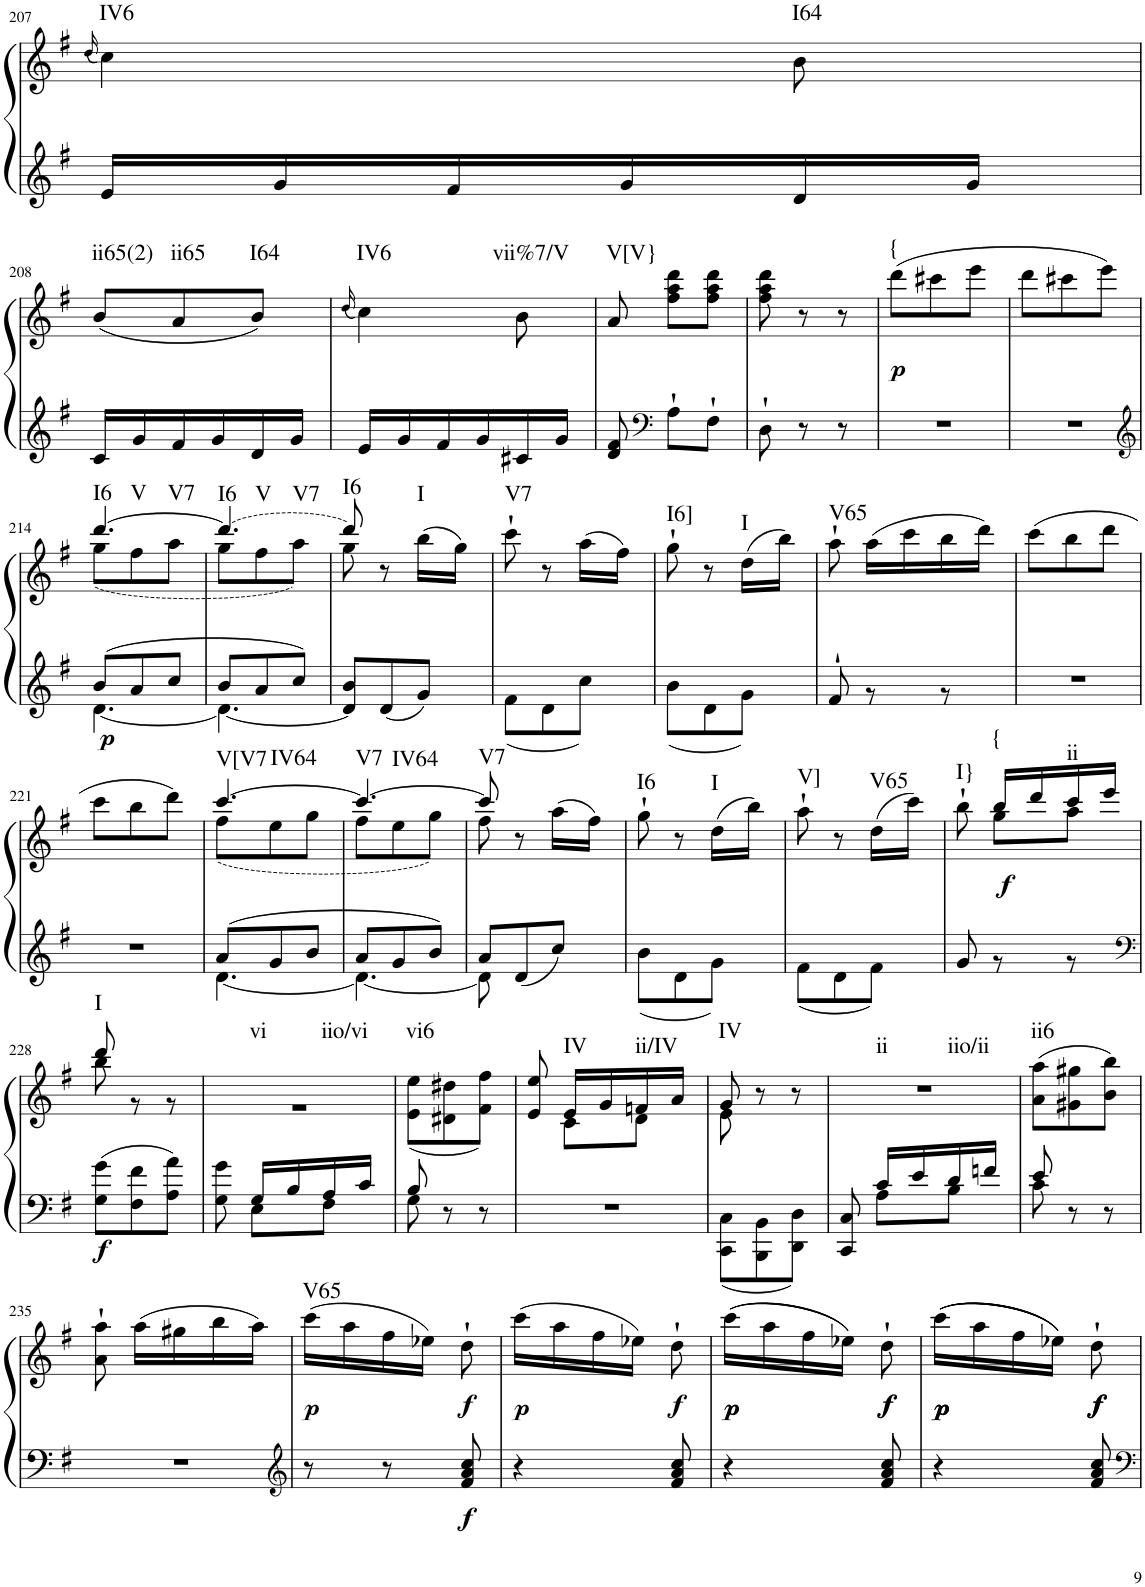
**kern	**kern	**dynam	**harte
*part1	*part1	*part1	*part1
*staff2	*staff1	*staff1/2	*
*I"Klavier linke Hand	*	*	*
!!LO:PB:g=z
*clefG2	*clefG2	*	*
*k[f#]	*k[f#]	*	*
*M3/8	*M3/8	*	*
=207	=207	=207	=207
.	(16qdd/	.	.
!	!	!	!LO:H:kt=IV6
16e/LL	4cc\)	.	N
16g/	.	.	.
16f#/	.	.	.
16g/	.	.	.
!	!	!	!LO:H:kt=I64
16d/	8b\	.	N
16g/JJ	.	.	.
!!LO:LB:g=z
=208	=208	=208	=208
!	!	!	!LO:H:kt=ii65(2)
16c/LL	(8b/L	.	N
16g/	.	.	.
!	!	!	!LO:H:kt=ii65
16f#/	8a/	.	N
16g/	.	.	.
!	!	!	!LO:H:kt=I64
16d/	8b/J)	.	N
16g/JJ	.	.	.
=209	=209	=209	=209
.	(16qdd/	.	.
!	!	!	!LO:H:kt=IV6
16e/LL	4cc\)	.	N
16g/	.	.	.
16f#/	.	.	.
16g/	.	.	.
!	!	!	!LO:H:kt=vii%7/V
16c#X/	8b\	.	N
16g/JJ	.	.	.
=210	=210	=210	=210
!	!	!	!LO:H:kt=V[V}
8d/ 8f#/	8a/	.	N
*clefF4	*	*	*
8A`\L	8ff#\ 8aa\ 8ddd\L	.	.
8F#`\J	8ff#\ 8aa\ 8ddd\J	.	.
=211	=211	=211	=211
8D`\	8ff#\ 8aa\ 8ddd\	.	.
8r	8r	.	.
8r	8r	.	.
=212	=212	=212	=212
!	!	!LO:DY:b	!LO:H:kt={
4.r	(8ddd\L	p	N
.	8ccc#X\	.	.
.	8eee\J	.	.
=213	=213	=213	=213
4.r	8ddd\L	.	.
.	8ccc#X\	.	.
.	8eee\J)	.	.
!!LO:LB:g=z
=214	=214	=214	=214
*clefG2	*	*	*
*^	*^	*	*
!	!	!	!	!LO:DY:b=2	!LO:H:n=1:kt=I6
!	!	!	!	!	!LO:H:n=2:kt=V
!	!	!	!	!	!LO:H:n=3:kt=V7
8b/L	[4.d\	[4.ddd/	(8gg\L	p	N N N
8a/	.	.	8ff#\	.	.
8cc/J	.	.	8aa\J	.	.
=215	=215	=215	=215	=215	=215
!	!	!	!	!	!LO:H:n=1:kt=I6
!	!	!	!	!	!LO:H:n=2:kt=V
!	!	!	!	!	!LO:H:n=3:kt=V7
8b/L	4.d\_	4.ddd/_	8gg\L	.	N N N
8a/	.	.	8ff#\	.	.
8cc/J	.	.	8aa\J)	.	.
=216	=216	=216	=216	=216	=216
!	!	!	!	!	!LO:H:kt=I6
8b/L	8d/]	8ddd/]	8gg\	.	N
8d/	4ryy	8r	4ryy	.	.
!	!	!	!	!	!LO:H:kt=I
8g/J	.	(>16bb\LL	.	.	N
.	.	16gg\JJ)	.	.	.
*	*	*v	*v	*	*
=217	=217	=217	=217	=217
!	!	!	!	!LO:H:kt=V7
4.ryy	8f#\L	8ccc`\	.	N
.	8d\	8r	.	.
.	8cc\J	(16aa\LL	.	.
.	.	16ff#\JJ)	.	.
=218	=218	=218	=218	=218
!	!	!	!	!LO:H:kt=I6]
4.ryy	8b\L	8gg`\	.	N
.	8d\	8r	.	.
!	!	!	!	!LO:H:kt=I
.	8g\J	(16dd\LL	.	N
.	.	16bb\JJ)	.	.
=219	=219	=219	=219	=219
!	!	!	!	!LO:H:kt=V65
4.ryy	8f#`/	8aa`\	.	N
.	8r	(16aa\LL	.	.
.	.	16ccc\	.	.
.	8r	16bb\	.	.
.	.	16ddd\JJ)	.	.
*v	*v	*	*	*
=220	=220	=220	=220
4.r	(8ccc\L	.	.
.	8bb\	.	.
.	8ddd\J	.	.
!!LO:LB:g=z
=221	=221	=221	=221
4.r	8ccc\L	.	.
.	8bb\	.	.
.	8ddd\J)	.	.
=222	=222	=222	=222
*^	*^	*	*
!	!	!	!	!	!LO:H:n=1:kt=V[V7
!	!	!	!	!	!LO:H:n=2:kt=IV64
8a/L	[4.d\	[4.ccc/	(8ff#\L	.	N N
8g/	.	.	8ee\	.	.
8b/J	.	.	8gg\J	.	.
=223	=223	=223	=223	=223	=223
!	!	!	!	!	!LO:H:n=1:kt=V7
!	!	!	!	!	!LO:H:n=2:kt=IV64
8a/L	4.d\_	4.ccc/_	8ff#\L	.	N N
8g/	.	.	8ee\	.	.
8b/J	.	.	8gg\J)	.	.
=224	=224	=224	=224	=224	=224
!	!	!	!	!	!LO:H:kt=V7
8a/L	8d\]	8ccc/]	8ff#\	.	N
8d/	4ryy	8r	4ryy	.	.
8cc/J	.	(>16aa\LL	.	.	.
.	.	16ff#\JJ)	.	.	.
*	*	*v	*v	*	*
=225	=225	=225	=225	=225
!	!	!	!	!LO:H:kt=I6
4.ryy	8b\L	8gg`\	.	N
.	8d\	8r	.	.
!	!	!	!	!LO:H:kt=I
.	8g\J	(16dd\LL	.	N
.	.	16bb\JJ)	.	.
=226	=226	=226	=226	=226
!	!	!	!	!LO:H:kt=V]
4.ryy	8f#\L	8aa`\	.	N
.	8d\	8r	.	.
!	!	!	!	!LO:H:kt=V65
.	8f#\J	(16dd\LL	.	N
.	.	16ccc\JJ)	.	.
=227	=227	=227	=227	=227
*	*	*^	*	*
!	!	!	!	!	!LO:H:kt=I}
4.ryy	8g/	8bb`\	8ryy	.	N
!	!	!	!	!LO:DY:b	!LO:H:kt={
.	8r	16bb/LL	8gg\L	f	N
.	.	16ddd/	.	.	.
!	!	!	!	!	!LO:H:kt=ii
.	8r	16ccc/	8aa\J	.	N
.	.	16eee/JJ	.	.	.
*v	*v	*	*	*	*
!!LO:LB:g=z	!!
=228	=228	=228	=228	=228
*clefF4	*	*	*	*
!	!	!	!LO:DY:b=2	!LO:H:kt=I
8G\ 8g\L	8ddd/	8bb\	f	N
8F#\ 8f#\	8ryy	8r	.	.
8A\ 8a\J	8ryy	8r	.	.
=229	=229	=229	=229	=229
*^	*	*	*	*
!	!	!	!	!	!LO:H:n=1:kt=vi
!	!	!	!	!	!LO:H:n=2:kt=iio/vi
8G\ 8g\	8ryy	4.ryy	4.r	.	N N
16G/LL	8E\L	.	.	.	.
16B/	.	.	.	.	.
16A/	8F#\J	.	.	.	.
16c/JJ	.	.	.	.	.
=230	=230	=230	=230	=230	=230
!	!	!	!	!	!LO:H:kt=vi6
8B/	8G\	4.ryy	(<8e\ 8ee\L	.	N
8r	4ryy	.	8d#X\ 8dd#X\	.	.
8r	.	.	8f#\ 8ff#\J)	.	.
*v	*v	*	*	*	*
=231	=231	=231	=231	=231
4.r	8ryy	8e/ 8ee/	.	.
!	!	!	!	!LO:H:kt=IV
.	16e/LL	8c\L	.	N
.	16g/	.	.	.
!	!	!	!	!LO:H:kt=ii/IV
.	16fn/	8d\J	.	N
.	16a/JJ	.	.	.
=232	=232	=232	=232	=232
*^	*	*	*	*
!	!	!	!	!	!LO:H:kt=IV
4.ryy	8CC\ 8C\L	8g/	8e\	.	N
.	8BBB\ 8BB\	8r	4ryy	.	.
.	8DD\ 8D\J	8r	.	.	.
*	*	*v	*v	*	*
=233	=233	=233	=233	=233
!	!	!	!	!LO:H:n=1:kt=ii
!	!	!	!	!LO:H:n=2:kt=iio/ii
8ryy	8CC/ 8C/	4.r	.	N N
16c/LL	8A\L	.	.	.
16e/	.	.	.	.
16d/	8B\J	.	.	.
16fn/JJ	.	.	.	.
=234	=234	=234	=234	=234
!	!	!	!	!LO:H:kt=ii6
8e/	8c\	(8a\ 8aa\L	.	N
8r	4ryy	8g#X\ 8gg#X\	.	.
8r	.	8b\ 8bb\J)	.	.
*v	*v	*	*	*
!!LO:LB:g=z
=235	=235	=235	=235
4.r	8a\` 8aa\`	.	.
.	(16aa\LL	.	.
.	16gg#X\	.	.
.	16bb\	.	.
.	16aa\JJ)	.	.
=236	=236	=236	=236
*clefG2	*	*	*
!	!	!LO:DY:b	!LO:H:kt=V65
8r	(16ccc\LL	p	N
.	16aa\	.	.
8r	16ff#\	.	.
.	16ee-X\JJ)	.	.
!	!	!LO:DY:b=2	!
!	!	!LO:DY:n=1:b	!
8f#/ 8a/ 8cc/	8dd`\	f f	.
=237	=237	=237	=237
!	!	!LO:DY:b	!
4r	(16ccc\LL	p	.
.	16aa\	.	.
.	16ff#\	.	.
.	16ee-X\JJ)	.	.
!	!	!LO:DY:b	!
8f#/ 8a/ 8cc/	8dd`\	f	.
=238	=238	=238	=238
!	!	!LO:DY:b	!
!	!	!LO:DY:n=1:b	!
4r	((16ccc\LL	p p	.
.	16aa\	.	.
.	16ff#\	.	.
.	16ee-X\JJ))	.	.
!	!	!LO:DY:n=2:b	!
!	!	!LO:DY:n=3:b	!
8f#/ 8a/ 8cc/	8dd`\	f f	.
=239	=239	=239	=239
!	!	!LO:DY:b	!
!	!	!LO:DY:n=1:b	!
!	!	!LO:DY:n=2:b	!
4r	(((16ccc\LL	p p p	.
.	16aa\	.	.
.	16ff#\	.	.
.	16ee-X\JJ)))	.	.
!	!	!LO:DY:n=3:b	!
!	!	!LO:DY:n=4:b	!
!	!	!LO:DY:n=5:b	!
8f#/ 8a/ 8cc/	8dd`\	f f f	.
=	=	=	=
*-	*-	*-	*-
